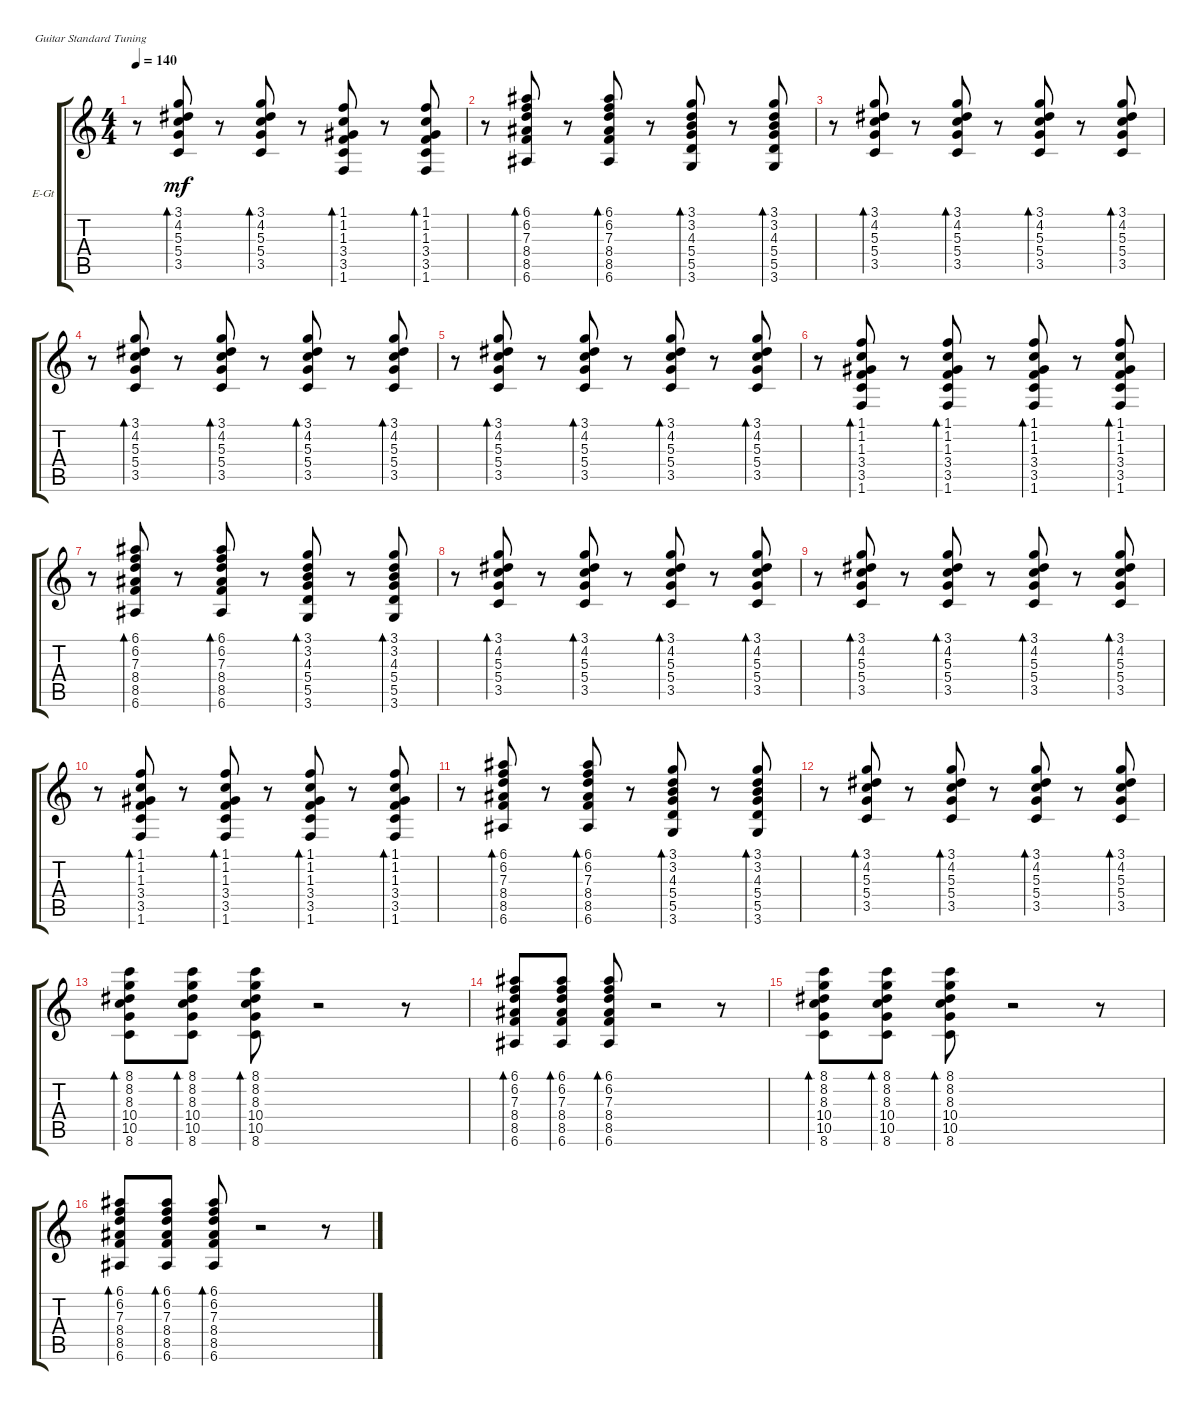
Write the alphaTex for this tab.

\defaultSystemsLayout 4
\bracketExtendMode groupsimilarinstruments
\firstSystemTrackNameOrientation horizontal
\otherSystemsTrackNameOrientation horizontal
\track ("Electric Guitar" "E-Gt") {instrument electricguitarclean}
\staff {score tabs}
\tuning (E4 B3 G3 D3 A2 E2)
\ts (4 4)
\tempo 140
\clef g2
\ks c
r.8{dy mf} (3.5 5.4 5.3 4.2 3.1).8{bd 30} r.8 (3.5 5.4 5.3 4.2 3.1).8{bd 30} r.8 (1.6 3.5 3.4 1.3 1.2 1.1).8{bd 30} r.8 (1.6 3.5 3.4 1.3 1.2 1.1).8{bd 30} |
r.8 (6.6 8.5 8.4 7.3 6.2 6.1).8{bd 30} r.8 (6.6 8.5 8.4 7.3 6.2 6.1).8{bd 30} r.8 (3.6 5.5 5.4 4.3 3.2 3.1).8{bd 30} r.8 (3.6 5.5 5.4 4.3 3.2 3.1).8{bd 30} |
r.8 (3.5 5.4 5.3 4.2 3.1).8{bd 30} r.8 (3.5 5.4 5.3 4.2 3.1).8{bd 30} r.8 (3.5 5.4 5.3 4.2 3.1).8{bd 30} r.8 (3.5 5.4 5.3 4.2 3.1).8{bd 30} |
r.8 (3.5 5.4 5.3 4.2 3.1).8{bd 30} r.8 (3.5 5.4 5.3 4.2 3.1).8{bd 30} r.8 (3.5 5.4 5.3 4.2 3.1).8{bd 30} r.8 (3.5 5.4 5.3 4.2 3.1).8{bd 30} |
r.8 (3.5 5.4 5.3 4.2 3.1).8{bd 30} r.8 (3.5 5.4 5.3 4.2 3.1).8{bd 30} r.8 (3.5 5.4 5.3 4.2 3.1).8{bd 30} r.8 (3.5 5.4 5.3 4.2 3.1).8{bd 30} |
r.8 (1.6 3.5 3.4 1.3 1.2 1.1).8{bd 30} r.8 (1.6 3.5 3.4 1.3 1.2 1.1).8{bd 30} r.8 (1.6 3.5 3.4 1.3 1.2 1.1).8{bd 30} r.8 (1.6 3.5 3.4 1.3 1.2 1.1).8{bd 30} |
r.8 (6.6 8.5 8.4 7.3 6.2 6.1).8{bd 30} r.8 (6.6 8.5 8.4 7.3 6.2 6.1).8{bd 30} r.8 (3.6 5.5 5.4 4.3 3.2 3.1).8{bd 30} r.8 (3.6 5.5 5.4 4.3 3.2 3.1).8{bd 30} |
r.8 (3.5 5.4 5.3 4.2 3.1).8{bd 30} r.8 (3.5 5.4 5.3 4.2 3.1).8{bd 30} r.8 (3.5 5.4 5.3 4.2 3.1).8{bd 30} r.8 (3.5 5.4 5.3 4.2 3.1).8{bd 30} |
r.8 (3.5 5.4 5.3 4.2 3.1).8{bd 30} r.8 (3.5 5.4 5.3 4.2 3.1).8{bd 30} r.8 (3.5 5.4 5.3 4.2 3.1).8{bd 30} r.8 (3.5 5.4 5.3 4.2 3.1).8{bd 30} |
r.8 (1.6 3.5 3.4 1.3 1.2 1.1).8{bd 30} r.8 (1.6 3.5 3.4 1.3 1.2 1.1).8{bd 30} r.8 (1.6 3.5 3.4 1.3 1.2 1.1).8{bd 30} r.8 (1.6 3.5 3.4 1.3 1.2 1.1).8{bd 30} |
r.8 (6.6 8.5 8.4 7.3 6.2 6.1).8{bd 30} r.8 (6.6 8.5 8.4 7.3 6.2 6.1).8{bd 30} r.8 (3.6 5.5 5.4 4.3 3.2 3.1).8{bd 30} r.8 (3.6 5.5 5.4 4.3 3.2 3.1).8{bd 30} |
r.8 (3.5 5.4 5.3 4.2 3.1).8{bd 30} r.8 (3.5 5.4 5.3 4.2 3.1).8{bd 30} r.8 (3.5 5.4 5.3 4.2 3.1).8{bd 30} r.8 (3.5 5.4 5.3 4.2 3.1).8{bd 30} |
(8.6 10.5 10.4 8.3 8.2 8.1).8{bd 30} (8.6 10.5 10.4 8.3 8.2 8.1).8{bd 30} (8.6 10.5 10.4 8.3 8.2 8.1).8{bd 30} r.2 r.8 |
(6.6 8.5 8.4 7.3 6.2 6.1).8{bd 30} (6.6 8.5 8.4 7.3 6.2 6.1).8{bd 30} (6.6 8.5 8.4 7.3 6.2 6.1).8{bd 30} r.2 r.8 |
(8.6 10.5 10.4 8.3 8.2 8.1).8{bd 30} (8.6 10.5 10.4 8.3 8.2 8.1).8{bd 30} (8.6 10.5 10.4 8.3 8.2 8.1).8{bd 30} r.2 r.8 |
(6.6 8.5 8.4 7.3 6.2 6.1).8{bd 30} (6.6 8.5 8.4 7.3 6.2 6.1).8{bd 30} (6.6 8.5 8.4 7.3 6.2 6.1).8{bd 30} r.2 r.8
